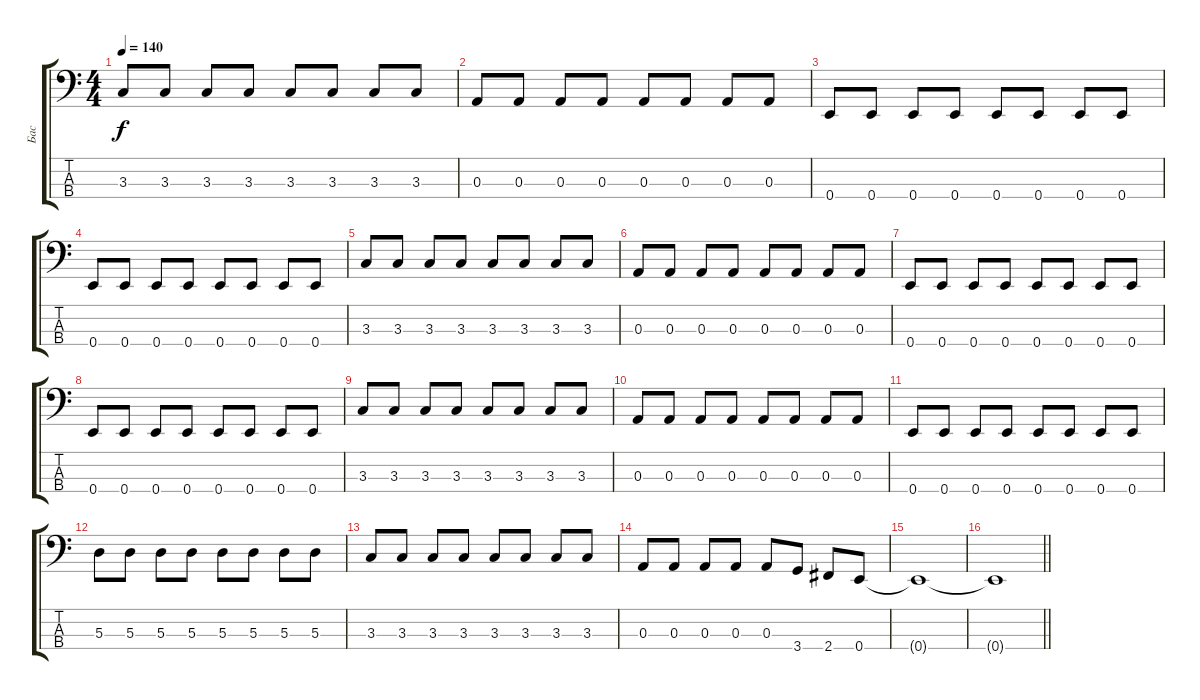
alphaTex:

\track ("Бас" "Бас") {instrument electricbassfinger}
\staff {score tabs}
\tuning (G2 D2 A1 E1) {hide}
\ts (4 4)
\tempo 140
\clef f4
\ks c
3.3.8{dy f} 3.3.8 3.3.8 3.3.8 3.3.8 3.3.8 3.3.8 3.3.8 |
0.3.8 0.3.8 0.3.8 0.3.8 0.3.8 0.3.8 0.3.8 0.3.8 |
0.4.8 0.4.8 0.4.8 0.4.8 0.4.8 0.4.8 0.4.8 0.4.8 |
0.4.8 0.4.8 0.4.8 0.4.8 0.4.8 0.4.8 0.4.8 0.4.8 |
3.3.8 3.3.8 3.3.8 3.3.8 3.3.8 3.3.8 3.3.8 3.3.8 |
0.3.8 0.3.8 0.3.8 0.3.8 0.3.8 0.3.8 0.3.8 0.3.8 |
0.4.8 0.4.8 0.4.8 0.4.8 0.4.8 0.4.8 0.4.8 0.4.8 |
0.4.8 0.4.8 0.4.8 0.4.8 0.4.8 0.4.8 0.4.8 0.4.8 |
3.3.8 3.3.8 3.3.8 3.3.8 3.3.8 3.3.8 3.3.8 3.3.8 |
0.3.8 0.3.8 0.3.8 0.3.8 0.3.8 0.3.8 0.3.8 0.3.8 |
0.4.8 0.4.8 0.4.8 0.4.8 0.4.8 0.4.8 0.4.8 0.4.8 |
5.3.8 5.3.8 5.3.8 5.3.8 5.3.8 5.3.8 5.3.8 5.3.8 |
3.3.8 3.3.8 3.3.8 3.3.8 3.3.8 3.3.8 3.3.8 3.3.8 |
0.3.8 0.3.8 0.3.8 0.3.8 0.3.8 3.4.8 2.4.8 0.4.8 |
0.4{t}.1 |
\barLineRight lightlight
0.4{t}.1
